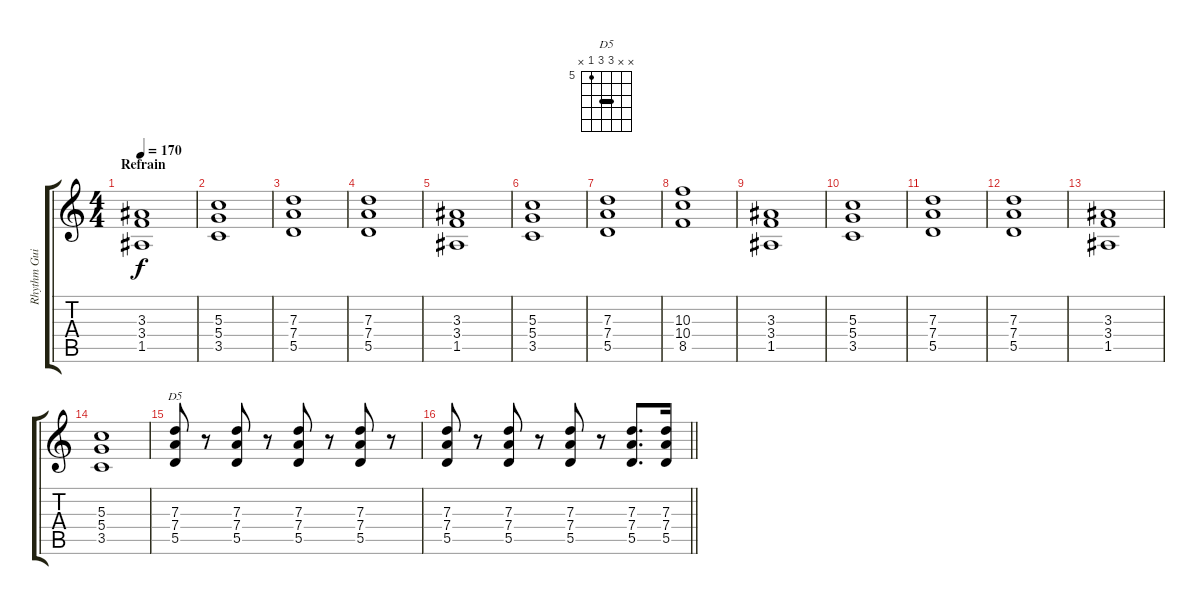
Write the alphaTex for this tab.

\track ("Rhythm Guitar" "Rhythm Gui") {instrument overdrivenguitar}
\staff {score tabs}
\tuning (E4 B3 G3 D3 A2 E2) {hide}
\chord ("D5" x x 7 7 5 x) {firstfret 5 barre 7}
\ts (4 4)
\section ("" "Refrain")
\tempo 170
\clef g2
\ks c
(3.3 3.4 1.5).1{dy f} |
(5.3 5.4 3.5).1 |
(7.3 7.4 5.5).1 |
(7.3 7.4 5.5).1 |
(3.3 3.4 1.5).1 |
(5.3 5.4 3.5).1 |
(7.3 7.4 5.5).1 |
(10.3 10.4 8.5).1 |
(3.3 3.4 1.5).1 |
(5.3 5.4 3.5).1 |
(7.3 7.4 5.5).1 |
(7.3 7.4 5.5).1 |
(3.3 3.4 1.5).1 |
(5.3 5.4 3.5).1 |
(7.3 7.4 5.5).8{ch "D5"} r.8 (7.3 7.4 5.5).8 r.8 (7.3 7.4 5.5).8 r.8 (7.3 7.4 5.5).8 r.8 |
\barLineRight lightlight
(7.3 7.4 5.5).8 r.8 (7.3 7.4 5.5).8 r.8 (7.3 7.4 5.5).8 r.8 (7.3 7.4 5.5).8{d} (7.3 7.4 5.5).16
